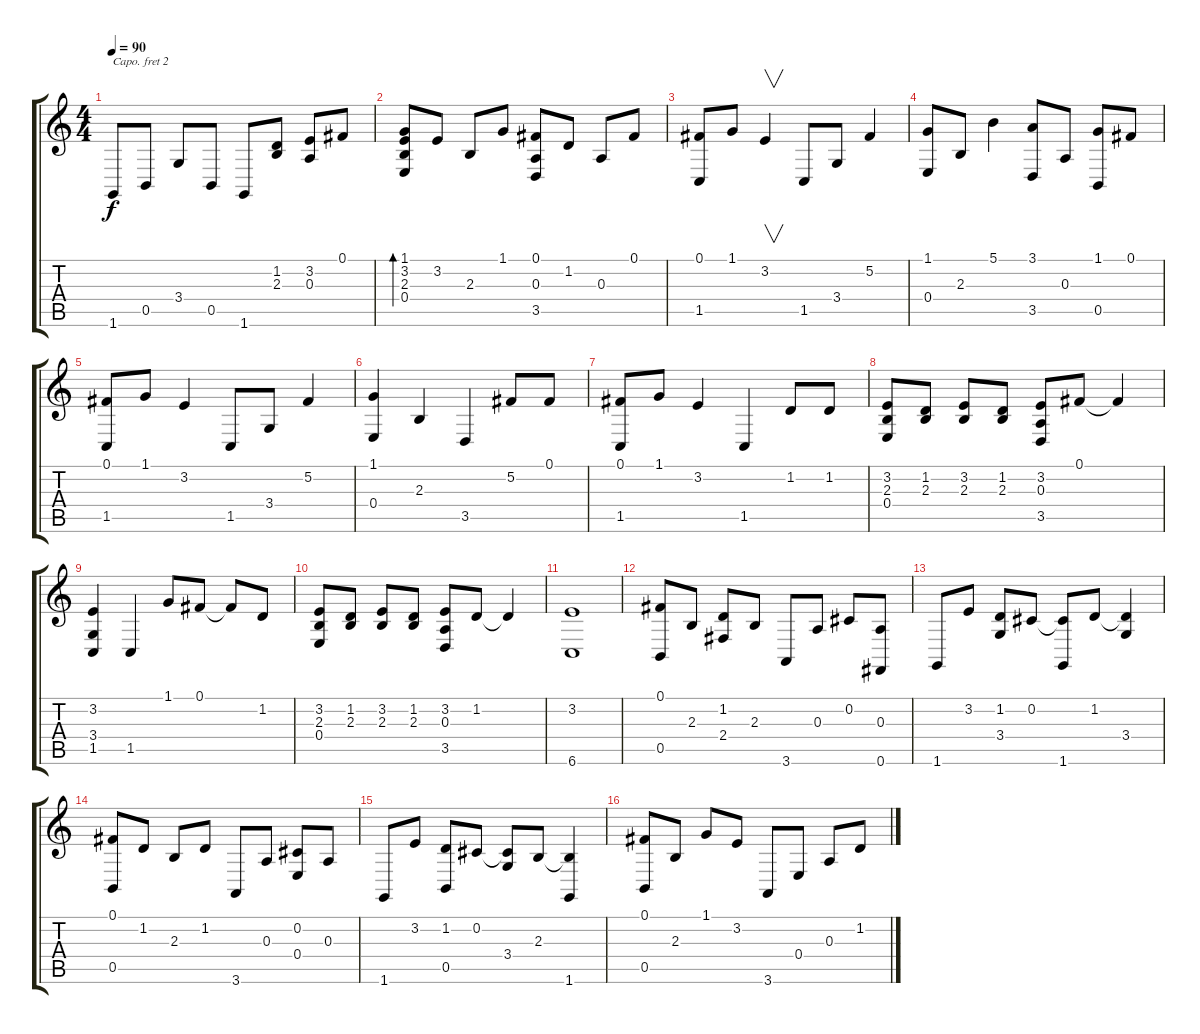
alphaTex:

\track "" {instrument fx6goblins}
\staff {score tabs}
\capo 2
\tuning (E4 B3 G3 D3 A2 E2) {hide}
\ts (4 4)
\tempo 90
\clef g2
\ks c
1.6.8{dy f} 0.5.8 3.4.8 0.5.8 1.6.8 (1.2 2.3).8 (3.2 0.3).8 0.1.8 |
(1.1 3.2 2.3 0.4).8{bd 240} 3.2.8 2.3.8 1.1.8 (0.1 0.3 3.5).8 1.2.8 0.3.8 0.1.8 |
(0.1 1.5).8 1.1.8 3.2.4{v} 1.5.8 3.4.8 5.2.4 |
(1.1 0.4).8 2.3.8 5.1.4 (3.1 3.5).8 0.3.8 (1.1 0.5).8 0.1.8 |
(0.1 1.5).8 1.1.8 3.2.4 1.5.8 3.4.8 5.2.4 |
(1.1 0.4).4 2.3.4 3.5.4 5.2.8 0.1.8 |
(0.1 1.5).8 1.1.8 3.2.4 1.5.4 1.2.8 1.2.8 |
(3.2 2.3 0.4).8 (1.2 2.3).8 (3.2 2.3).8 (1.2 2.3).8 (3.2 0.3 3.5).8 0.1.8 0.1{t}.4 |
(3.2 3.4 1.5).4 1.5.4 1.1.8 0.1.8 0.1{t}.8 1.2.8 |
(3.2 2.3 0.4).8 (1.2 2.3).8 (3.2 2.3).8 (1.2 2.3).8 (3.2 0.3 3.5).8 1.2.8 1.2{t}.4 |
(3.2 6.6).1 |
(0.1 0.5).8 2.3.8 (1.2 2.4).8 2.3.8 3.6.8 0.3.8 0.2.8 (0.3 0.6).8 |
1.6.8 3.2.8 (1.2 3.4).8 0.2.8 (0.2{t} 1.6).8 1.2.8 (1.2{t} 3.4).4 |
(0.1 0.5).8 1.2.8 2.3.8 1.2.8 3.6.8 0.3.8 (0.2 0.4).8 0.3.8 |
1.6.8 3.2.8 (1.2 0.5).8 0.2.8 (0.2{t} 3.4).8 2.3.8 (2.3{t} 1.6).4 |
(0.1 0.5).8 2.3.8 1.1.8 3.2.8 3.6.8 0.4.8 0.3.8 1.2.8
